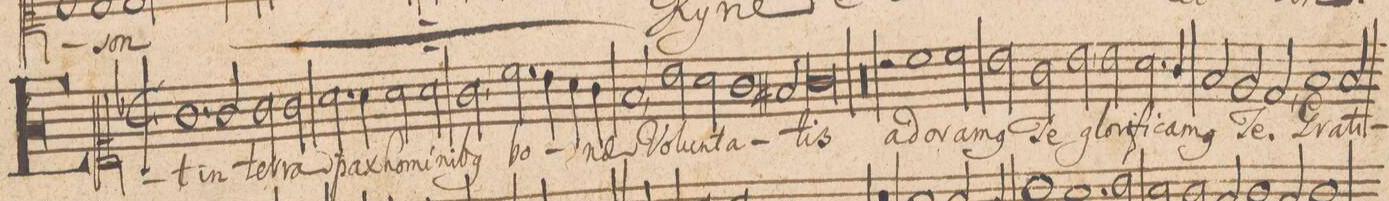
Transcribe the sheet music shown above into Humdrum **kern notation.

**kern	**text
*I"CANTVS.	*
*clefC1	*
*k[b-]	*
*met(c|)	*
*M2/1	*
1.g\	Et
2g/	in
=2-	=2-
*2\right	*
2g\	ter-
2g\	-ra
2.a\	pax
4a\	ho-
=3-	=3-
2a\	-mi-
2a\	-ni-
2g,<\	-b(us)
2.cc\	bo-
=4-	=4-
4b-\	.
4a\	.
4g\	.
2f,</	-nae
2b-\	Vo-
=5-	=5-
2a\	-lun-
1g\	-ta-
2f#X/	.
=6-	=6-
0g\	-tis
=7-	=7-
00r	.
=8-	=8-
=9-	=9-
2r	.
1cc\	a-
2cc\	-do-
=10-	=10-
2b-\	-ra-
2g\	-m(us)
2b-,<\	Te
2b-\	glo-
=11-	=11-
2.a\	-ri-
4g/	-fi-
2fny/	-ca-
2e/	-m(us)
=12-	=12-
2d,</	Te.
1f/	Gra-
2f/	-ti-
=13-	=13-
*-	*-
